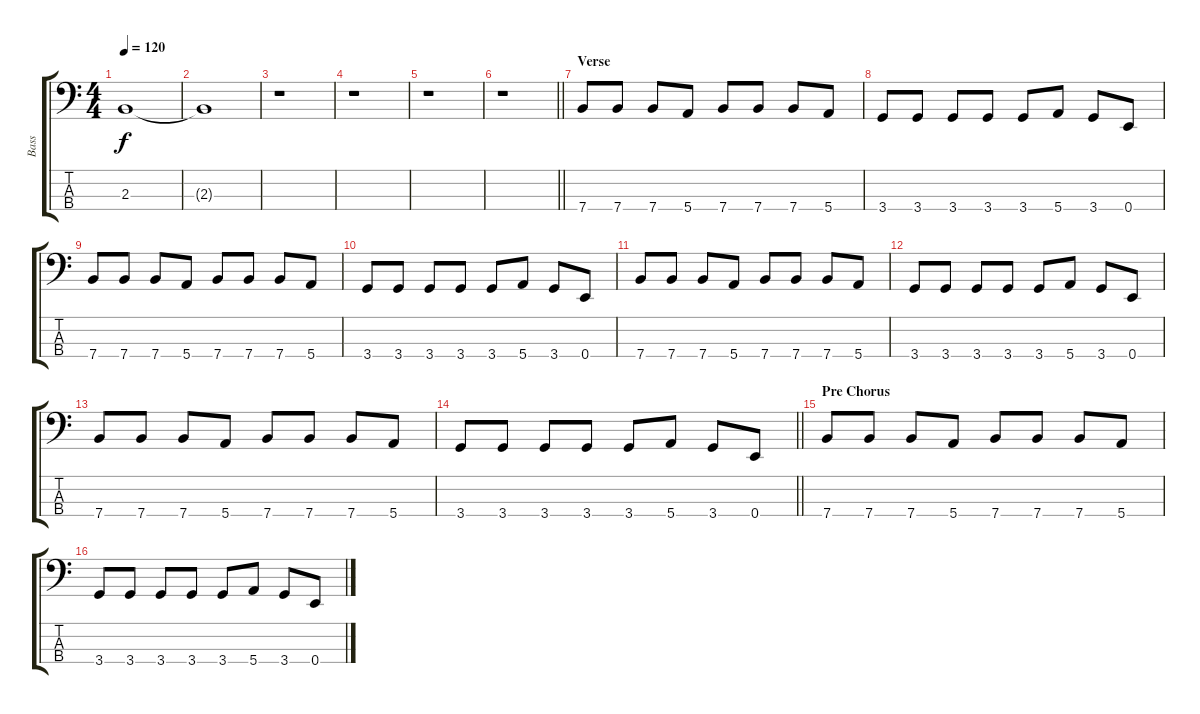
\track ("Bass" "Bass") {instrument electricbassfinger}
\staff {score tabs}
\tuning (G2 D2 A1 E1) {hide}
\ts (4 4)
\tempo 120
\clef f4
\ks c
2.3{t}.1{dy f} |
2.3{t}.1 |
r.1 |
r.1 |
r.1 |
\barLineRight lightlight
r.1 |
\section ("" "Verse")
7.4.8 7.4.8 7.4.8 5.4.8 7.4.8 7.4.8 7.4.8 5.4.8 |
3.4.8 3.4.8 3.4.8 3.4.8 3.4.8 5.4.8 3.4.8 0.4.8 |
7.4.8 7.4.8 7.4.8 5.4.8 7.4.8 7.4.8 7.4.8 5.4.8 |
3.4.8 3.4.8 3.4.8 3.4.8 3.4.8 5.4.8 3.4.8 0.4.8 |
7.4.8 7.4.8 7.4.8 5.4.8 7.4.8 7.4.8 7.4.8 5.4.8 |
3.4.8 3.4.8 3.4.8 3.4.8 3.4.8 5.4.8 3.4.8 0.4.8 |
7.4.8 7.4.8 7.4.8 5.4.8 7.4.8 7.4.8 7.4.8 5.4.8 |
\barLineRight lightlight
3.4.8 3.4.8 3.4.8 3.4.8 3.4.8 5.4.8 3.4.8 0.4.8 |
\section ("" "Pre Chorus")
7.4.8 7.4.8 7.4.8 5.4.8 7.4.8 7.4.8 7.4.8 5.4.8 |
3.4.8 3.4.8 3.4.8 3.4.8 3.4.8 5.4.8 3.4.8 0.4.8
